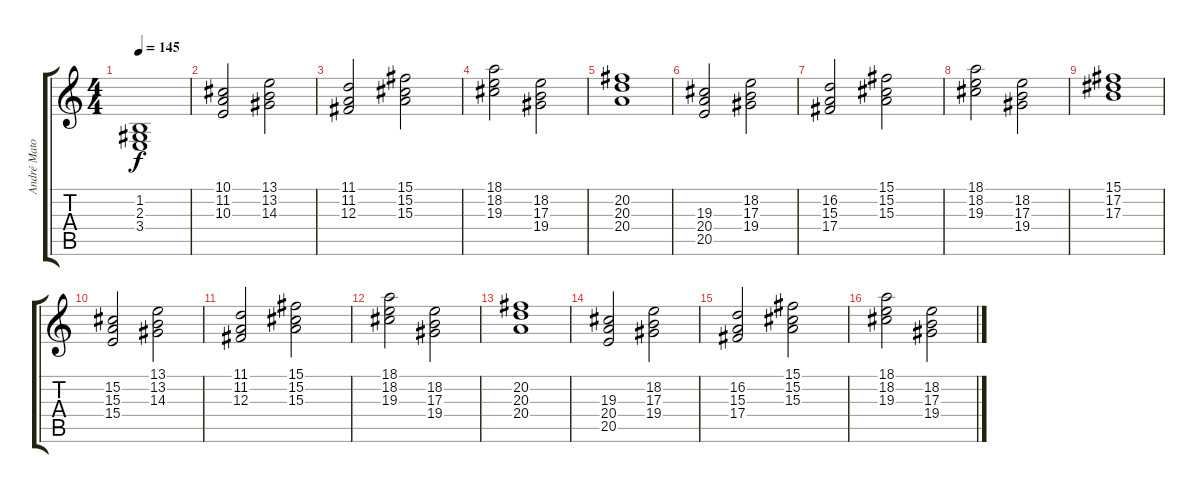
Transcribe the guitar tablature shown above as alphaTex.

\track ("André Matos - Choir" "André Mato") {instrument choiraahs}
\staff {score tabs}
\tuning (Eb4 Bb3 Gb3 Db3 Ab2 Eb2) {hide}
\ts (4 4)
\tempo 145
\clef g2
\ks c
(1.2 2.3 3.4).1{dy f} |
(10.1 11.2 10.3).2 (13.1 13.2 14.3).2 |
(11.1 11.2 12.3).2 (15.1 15.2 15.3).2 |
(18.1 18.2 19.3).2 (18.2 17.3 19.4).2 |
(20.2 20.3 20.4).1 |
(19.3 20.4 20.5).2 (18.2 17.3 19.4).2 |
(16.2 15.3 17.4).2 (15.1 15.2 15.3).2 |
(18.1 18.2 19.3).2 (18.2 17.3 19.4).2 |
(15.1 17.2 17.3).1 |
(15.2 15.3 15.4).2 (13.1 13.2 14.3).2 |
(11.1 11.2 12.3).2 (15.1 15.2 15.3).2 |
(18.1 18.2 19.3).2 (18.2 17.3 19.4).2 |
(20.2 20.3 20.4).1 |
(19.3 20.4 20.5).2 (18.2 17.3 19.4).2 |
(16.2 15.3 17.4).2 (15.1 15.2 15.3).2 |
(18.1 18.2 19.3).2 (18.2 17.3 19.4).2
